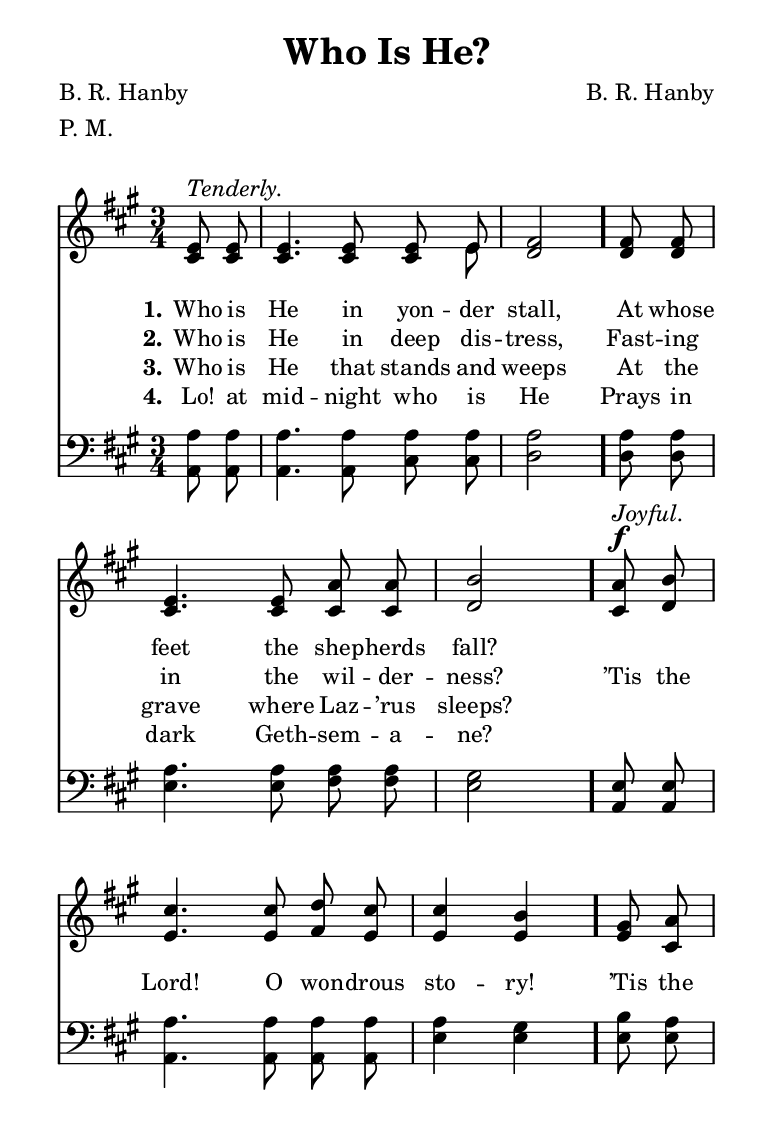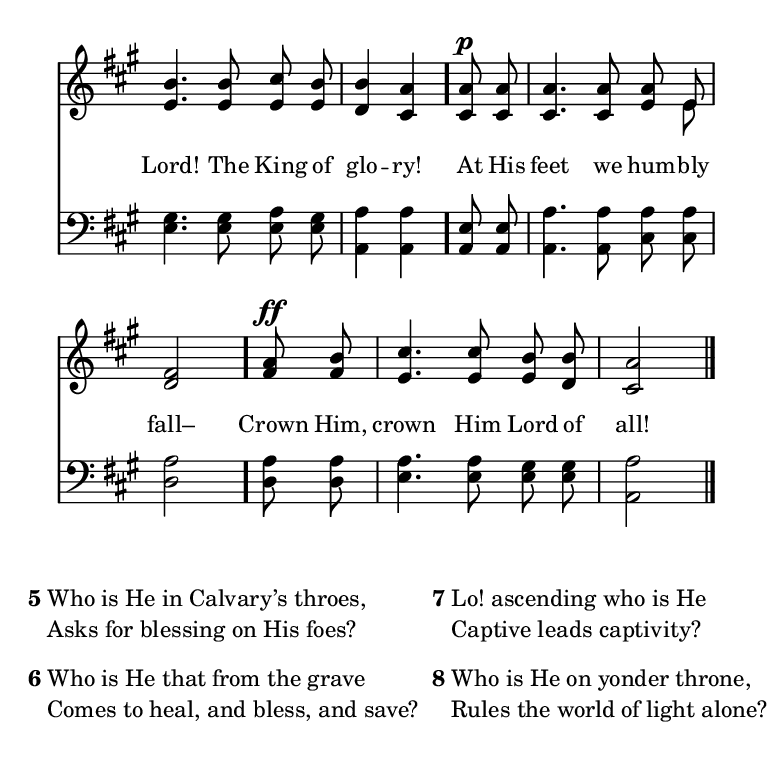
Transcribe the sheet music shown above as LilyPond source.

\include "common/global.ily"
\paper {
  \include "common/paper.ily"
  ragged-bottom = ##t
}

\header{
  hymnnumber = "289"
  title = "Who Is He?"
  tunename = ""
  meter = "P. M."
  poet = "B. R. Hanby"
  composer = "B. R. Hanby"
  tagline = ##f
}

global = {
  \include "common/overrides.ily"
  \override Staff.TimeSignature.style = #'numbered
  \time 3/4
  \override Score.MetronomeMark.transparent = ##t % hide all fermata changes too
  \tempo 4=80
  \key a \major
  \partial 4
  \autoBeamOff
}

notesSoprano = {
\global
\relative c' {

  e8^\markup\italic Tenderly. e | e4. e8 e8 e8 | fis2
  fis8 fis | e4. e8 a a | b2

  a8^\f^\markup \italic Joyful. b | cis4. cis8 d cis | cis4 b
  gis8 a | b4. b8 cis b | b4 a
  a8^\p a | a4. a8 a e | fis2
  a8^\ff b | cis4. cis8 b b | a2

  \bar "|."

}
}

notesAlto = {
\global
\relative e' {

  cis8 cis | cis4. cis8 cis e | d2
  d8 d | cis4. cis8 cis cis | d2

  cis8 d | e4. e8 fis e | e4 e
  e8 cis | e4. e8 e e | d4 cis
  cis8 cis | cis4. cis8 e e | d2
  fis8 fis | e4. e8 e d | cis2

}
}

notesTenor = {
\global
\relative a {

  a8 a | a4. a8 a a | a2
  a8 a | a4. a8 a a | gis2

  e8 e | a4. a8 a a | a4 gis
  b8 a | gis4. gis8 a gis | a4 a
  e8 e | a4. a8 a a | a2
  a8 a | a4. a8 gis gis | a2

}
}

notesBass = {
\global
\relative f, {

  a8 a | a4. a8 cis cis | d2
  d8 d | e4. e8 fis fis | e2
  a,8 a | a4. a8 a a | e'4 e
  e8 e | e4. e8 e e | a,4 a
  a8 a | a4. a8 cis cis | d2
  d8 d | e4. e8 e e | a,2

}
}

Refrain = \lyricmode {

’Tis the Lord! O won -- drous sto -- ry! \bar "."
’Tis the Lord! The King of glo -- ry! \bar "."
At His feet we hum -- bly fall– \bar "."
Crown Him, crown Him Lord of all! \bar "."

}

wordsA = \lyricmode {
\set stanza = "1."

Who is He in yon -- der stall, \bar "."
At whose feet the shep -- herds fall? \bar "."

}

wordsB = \lyricmode {
\set stanza = "2."

Who is He in deep dis -- tress,
Fast -- ing in the wil -- der -- ness?

\Refrain

}

wordsC = \lyricmode {
\set stanza = "3."

Who is He that stands and weeps
At the grave where Laz -- ’rus sleeps?

}

wordsD = \lyricmode {
\set stanza = "4."

Lo! at mid -- night who is He
Prays in dark Geth -- sem -- a -- ne?

}

wordsE = \markuplist {

\line { Who is He in Calvary’s throes, }
\line { Asks for blessing on His foes? }

}

wordsF = \markuplist {

\line { Who is He that from the grave }
\line { Comes to heal, and bless, and save? }

}

wordsG = \markuplist {

\line { Lo! ascending who is He }
\line { Captive leads captivity? }

}

wordsH = \markuplist {

\line { Who is He on yonder throne, }
\line { Rules the world of light alone? }

}

\score {
  \context ChoirStaff <<
    \context Staff = upper <<
      \set Staff.autoBeaming = ##f
      \set ChoirStaff.systemStartDelimiter = #'SystemStartBar
      \set ChoirStaff.printPartCombineTexts = ##f
      \partcombine #'(2 . 9) \notesSoprano \notesAlto
      \context NullVoice = sopranos { \voiceOne << \notesSoprano >> }
      \context NullVoice = altos { \voiceTwo << \notesAlto >> }
      \context Lyrics = one   \lyricsto sopranos \wordsA
      \context Lyrics = two   \lyricsto sopranos \wordsB
      \context Lyrics = three \lyricsto sopranos \wordsC
      \context Lyrics = four  \lyricsto sopranos \wordsD
    >>
    \context Staff = men <<
      \set Staff.autoBeaming = ##f
      \clef bass
      \set ChoirStaff.printPartCombineTexts = ##f
      \partcombine #'(2 . 9) \notesTenor \notesBass
      \context NullVoice = tenors { \voiceOne << \notesTenor >> }
      \context NullVoice = basses { \voiceTwo << \notesBass >> }
    >>
  >>
  \layout {
    \include "common/layout.ily"
  }
  \midi{
    \include "common/midi.ily"
  }
}

\noPageBreak

\markup { \fill-line {
  \hspace #0.1
  \column {
  \line{ \bold 5 \column { \wordsE } } \combine \null \vspace #0.4
  \line{ \bold 6 \column { \wordsF } }
  }
  \hspace #0.1
  \column {
  \line{ \bold 7 \column { \wordsG } } \combine \null \vspace #0.4
  \line{ \bold 8 \column { \wordsH } }
  }
  \hspace #0.1
} }

\version "2.19.49"  % necessary for upgrading to future LilyPond versions.

% vi:set et ts=2 sw=2 ai nocindent syntax=lilypond:
